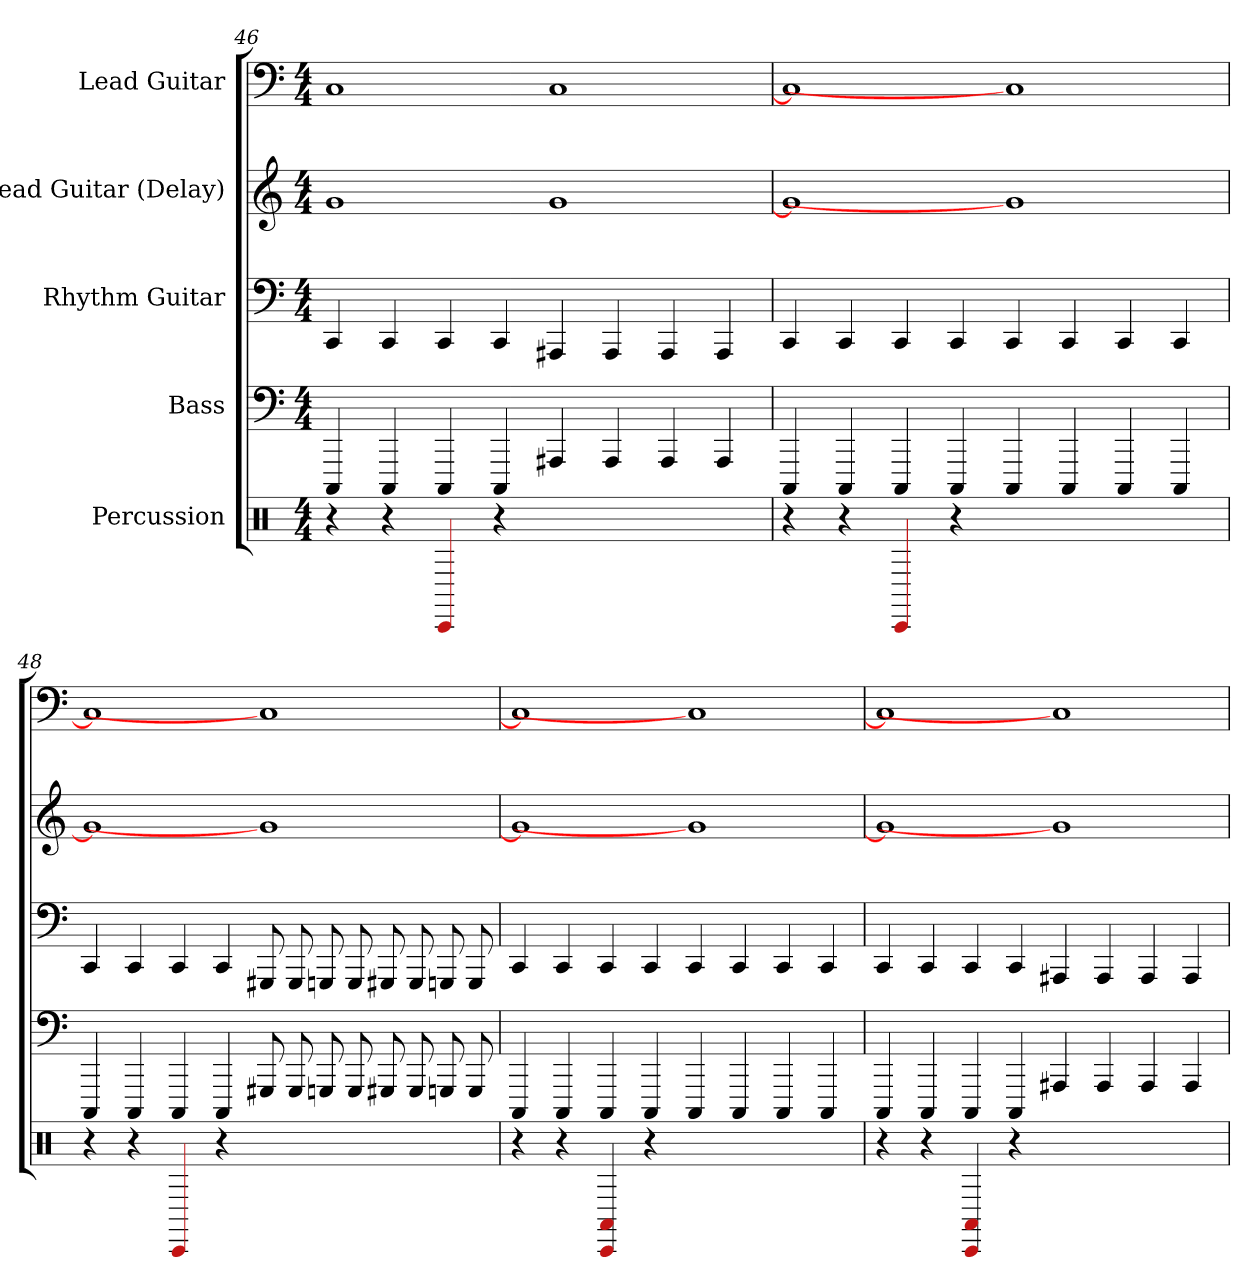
**kern	**kern	**kern	**kern	**kern
*part5	*part4	*part3	*part2	*part1
*staff5	*staff4	*staff3	*staff2	*staff1
*I"Percussion	*I"Bass	*I"Rhythm Guitar	*I"Lead Guitar (Delay)	*I"Lead Guitar
*clefX	*	*	*	*
*k[]	*k[]	*k[]	*k[]	*k[]
*M4/4	*M4/4	*M4/4	*M4/4	*M4/4
=46	=46	=46	=46	=46
4r	4CCC	4CC	1g	1C
4r	4CCC	4CC	.	.
4CC	4CCC	4CC	.	.
4r	4CCC	4CC	.	.
1ryy	4AAA#	4AAA#	1g	1C
.	4AAA#	4AAA#	.	.
.	4AAA#	4AAA#	.	.
.	4AAA#	4AAA#	.	.
=47	=47	=47	=47	=47
4r	4CCC	4CC	1g]	1C]
4r	4CCC	4CC	.	.
4CC	4CCC	4CC	.	.
4r	4CCC	4CC	.	.
1ryy	4CCC	4CC	1g]	1C]
.	4CCC	4CC	.	.
.	4CCC	4CC	.	.
.	4CCC	4CC	.	.
=48	=48	=48	=48	=48
4r	4CCC	4CC	1g]	1C]
4r	4CCC	4CC	.	.
4CC	4CCC	4CC	.	.
4r	4CCC	4CC	.	.
1ryy	8GGG#	8GGG#	1g]	1C]
.	8GGG#	8GGG#	.	.
.	8GGG	8GGG	.	.
.	8GGG	8GGG	.	.
.	8GGG#	8GGG#	.	.
.	8GGG#	8GGG#	.	.
.	8GGG	8GGG	.	.
.	8GGG	8GGG	.	.
=49	=49	=49	=49	=49
4r	4CCC	4CC	1g]	1C]
4r	4CCC	4CC	.	.
4AA# 4CC	4CCC	4CC	.	.
4r	4CCC	4CC	.	.
1ryy	4CCC	4CC	1g]	1C]
.	4CCC	4CC	.	.
.	4CCC	4CC	.	.
.	4CCC	4CC	.	.
=50	=50	=50	=50	=50
4r	4CCC	4CC	1g]	1C]
4r	4CCC	4CC	.	.
4AA# 4CC	4CCC	4CC	.	.
4r	4CCC	4CC	.	.
1ryy	4AAA#	4AAA#	1g]	1C]
.	4AAA#	4AAA#	.	.
.	4AAA#	4AAA#	.	.
.	4AAA#	4AAA#	.	.
=	=	=	=	=
*-	*-	*-	*-	*-
